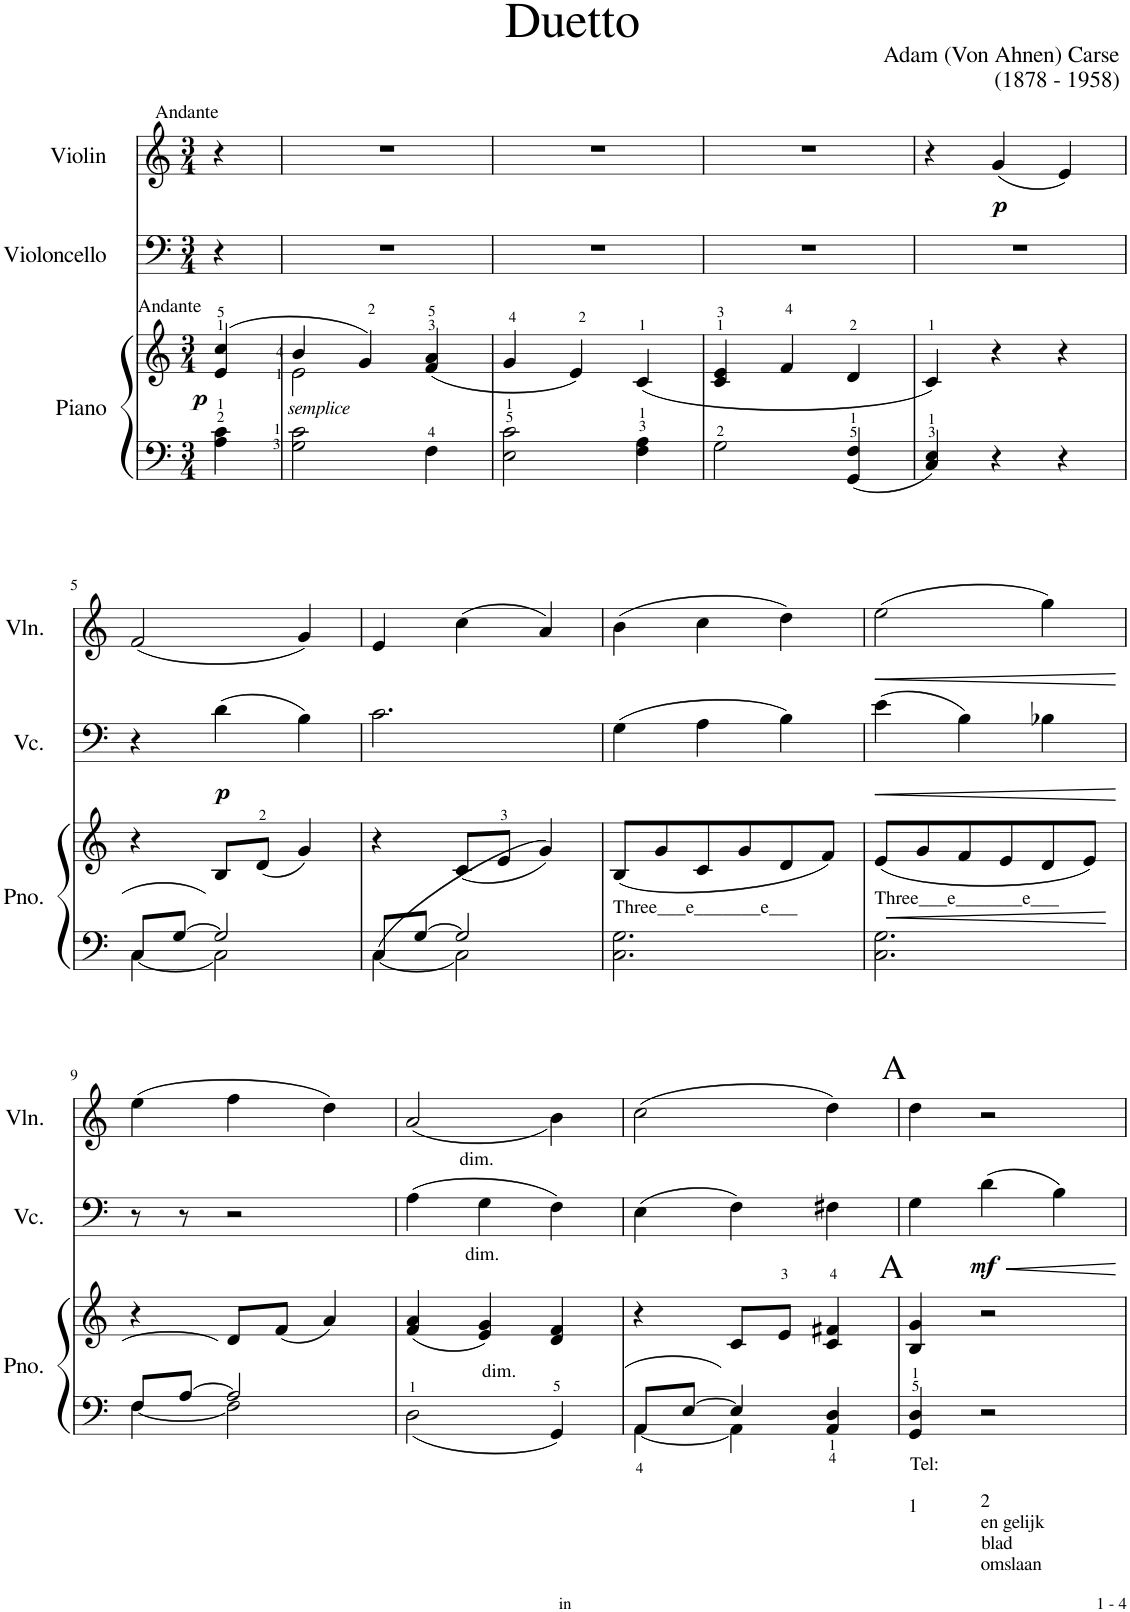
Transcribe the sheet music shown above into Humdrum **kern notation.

**kern	**kern	**dynam	**kern	**dynam	**kern	**dynam
*part3	*part3	*part3	*part2	*part2	*part1	*part1
*staff4	*staff3	*staff3/4	*staff2	*staff2	*staff1	*staff1
*I"Piano	*	*	*I"Violoncello	*	*I"Violin	*
*I'Pno.	*	*	*I'Vc.	*	*I'Vln.	*
*clefF4	*clefG2	*	*clefF4	*	*clefG2	*
*k[]	*k[]	*	*k[]	*	*k[]	*
*M3/4	*M3/4	*	*M3/4	*	*M3/4	*
=	=	=	=	=	=	=
!	!	!	!	!	!LO:TX:a:t=Andante	!
!	!LO:TX:a:t=Andante	!	!	!	!	!
!	!	!LO:DY:b	!	!	!	!
4A\>> 4c\>>	(4e/ 4cc/	p	4r	.	4r	.
=1	=1	=1	=1	=1	=1	=1
*	*^	*	*	*	*	*
!	!LO:TX:b:i:t=semplice	!	!	!	!	!	!
2G\>> 2c\>>	4b/	2e\	.	2.r	.	2.r	.
.	4g/)	.	.	.	.	.	.
4F>\	(4f/ 4a/	4ryy	.	.	.	.	.
*	*v	*v	*	*	*	*	*
=2	=2	=2	=2	=2	=2	=2
2E\>> 2c\>>	4g/	.	2.r	.	2.r	.
.	4e/)	.	.	.	.	.
4F\>> 4A\>>	(4c/	.	.	.	.	.
=3	=3	=3	=3	=3	=3	=3
2G>\	4c/ 4e/	.	2.r	.	2.r	.
.	4f/	.	.	.	.	.
4GG/>> 4F/>>	4d/	.	.	.	.	.
=4	=4	=4	=4	=4	=4	=4
4C/>> 4E/>>	4c/)	.	2.r	.	4r	.
!	!	!	!	!	!	!LO:DY:b
4r	4r	.	.	.	(4g/	p
4r	4r	.	.	.	4e/)	.
!!LO:LB:g=z
=5	=5	=5	=5	=5	=5	=5
*^	*	*	*	*	*	*
8C/L	[<4C\	4r	.	4r	.	(2f/	.
[>8G/J	.	.	.	.	.	.	.
!	!	!	!	!	!LO:DY:b	!	!
2G/]	2C\]	8B/L	.	(4d\	p	.	.
.	.	(8d/J	.	.	.	.	.
.	.	4g/)	.	4B\)	.	4g/)	.
=6	=6	=6	=6	=6	=6	=6	=6
8C/L	[<4C\	4r	.	2.c\	.	4e/	.
[>8G/J	.	.	.	.	.	.	.
2G/]	2C\]	(8c/L	.	.	.	(4cc\	.
.	.	8e/J	.	.	.	.	.
.	.	(4g/)	.	.	.	4a/)	.
*v	*v	*	*	*	*	*	*
=7	=7	=7	=7	=7	=7	=7
!LO:TX:a:t=Three___e_______e___	!	!	!	!	!	!
2.C\ 2.G\	(8B/L	.	(4G\	.	(4b\	.
.	8g/	.	.	.	.	.
.	8c/	.	4A\	.	4cc\	.
.	8g/	.	.	.	.	.
.	8d/	.	4B\)	.	4dd\)	.
.	8f/J)	.	.	.	.	.
=8	=8	=8	=8	=8	=8	=8
!LO:TX:a:t=Three___e_______e___	!	!	!	!	!	!
!	!	!	!	!LO:HP:b	!	!LO:HP:b
2.C\ 2.G\	(8e/L	.	(4e\	<	(2ee\	<
.	8g/	.	.	.	.	.
.	8f/	.	4B\)	.	.	.
.	8e/	.	.	.	.	.
.	8d/	.	4B-X\	.	4gg\)	.
.	8e/J)	.	.	.	.	.
.	.	.	.	[	.	[
!!LO:LB:g=z
=9	=9	=9	=9	=9	=9	=9
*^	*	*	*	*	*	*
8F/L	[<4F\	4r	.	8r	.	(4ee\	.
[>8A/J	.	.	.	8r	.	.	.
2A/]	2F\]	8d/L	.	2r	.	4ff\	.
.	.	(8f/J	.	.	.	.	.
.	.	4a/)	.	.	.	4dd\)	.
*v	*v	*	*	*	*	*	*
=10	=10	=10	=10	=10	=10	=10
!	!	!	!	!	!LO:TX:b:t=dim.	!
!	!	!	!LO:TX:b:t=dim.	!	!	!
!LO:TX:a:t=dim.	!	!	!	!	!	!
2D>\	(4f/ 4a/	.	(4A\	.	(<2a/	.
.	4e/ 4g/)	.	4G\	.	.	.
4GG>/	4d/ 4f/	.	4F\)	.	4b\)	.
=11	=11	=11	=11	=11	=11	=11
*^	*	*	*	*	*	*
8AA/L	[<4AA\	4r	.	(4E\	.	(2cc\	.
[>8E/J	.	.	.	.	.	.	.
4E/]	4AA\]	8c/L	.	4F\)	.	.	.
.	.	8e/J	.	.	.	.	.
4AA/ 4D/	4ryy	4c/ 4f#X/	.	4F#X\	.	4dd\)	.
=12	=12	=12	=12	=12	=12	=12	=12
!	!	!	!	!	!	!LO:TX:a:t=A	!
!	!	!LO:TX:a:t=A	!	!	!	!	!
!LO:TX:b:t=Tel&colon;	!	!	!	!	!	!	!
!LO:TX:b:t=1	!	!	!	!	!	!	!
*v	*v	*	*	*	*	*	*
4GG/>> 4D/>>	4B/ 4g/	.	4G\	.	4dd\	.
!LO:TX:b:t=2	!	!	!	!	!	!
!LO:TX:b:t=en gelijk	!	!	!	!	!	!
!LO:TX:b:t=blad	!	!	!	!	!	!
!LO:TX:b:t=omslaan	!	!	!	!	!	!
!	!	!	!	!LO:HP:b	!	!
!	!	!	!	!LO:DY:n=1:b	!	!
2r	2r	.	(4d\	< mf	2r	.
.	.	.	4B\)	.	.	.
.	.	.	.	[	.	.
=	=	=	=	=	=	=
*-	*-	*-	*-	*-	*-	*-
